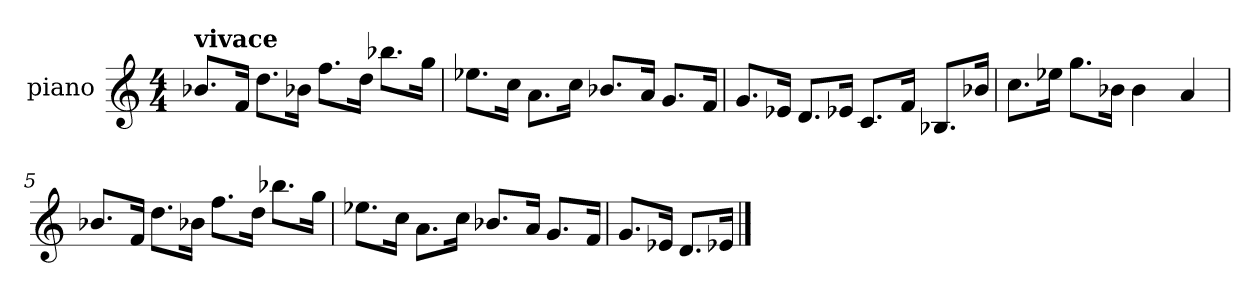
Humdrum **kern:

**kern
*part1
*staff1
*I"piano
*I'Pno
*clefG2
*k[]
*C:
*M4/4
=1
!LO:TX:a:B:t=vivace
8.b-X/L
16f/Jk
8.dd\L
16b-X\Jk
8.ff\L
16dd\Jk
8.bb-X\L
16gg\Jk
=2
8.ee-X\L
16cc\Jk
8.a\L
16cc\Jk
8.b-X/L
16a/Jk
8.g/L
16f/Jk
=3
8.g/L
16e-X/Jk
8.d/L
16e-X/Jk
8.c/L
16f/Jk
8.B-X/L
16b-X/Jk
=4
8.cc\L
16ee-X\Jk
8.gg\L
16b-X\Jk
4b-
4a
=5
8.b-X/L
16f/Jk
8.dd\L
16b-X\Jk
8.ff\L
16dd\Jk
8.bb-X\L
16gg\Jk
=6
8.ee-X\L
16cc\Jk
8.a\L
16cc\Jk
8.b-X/L
16a/Jk
8.g/L
16f/Jk
=7
8.g/L
16e-X/Jk
8.d/L
16e-X/Jk
==
*-
